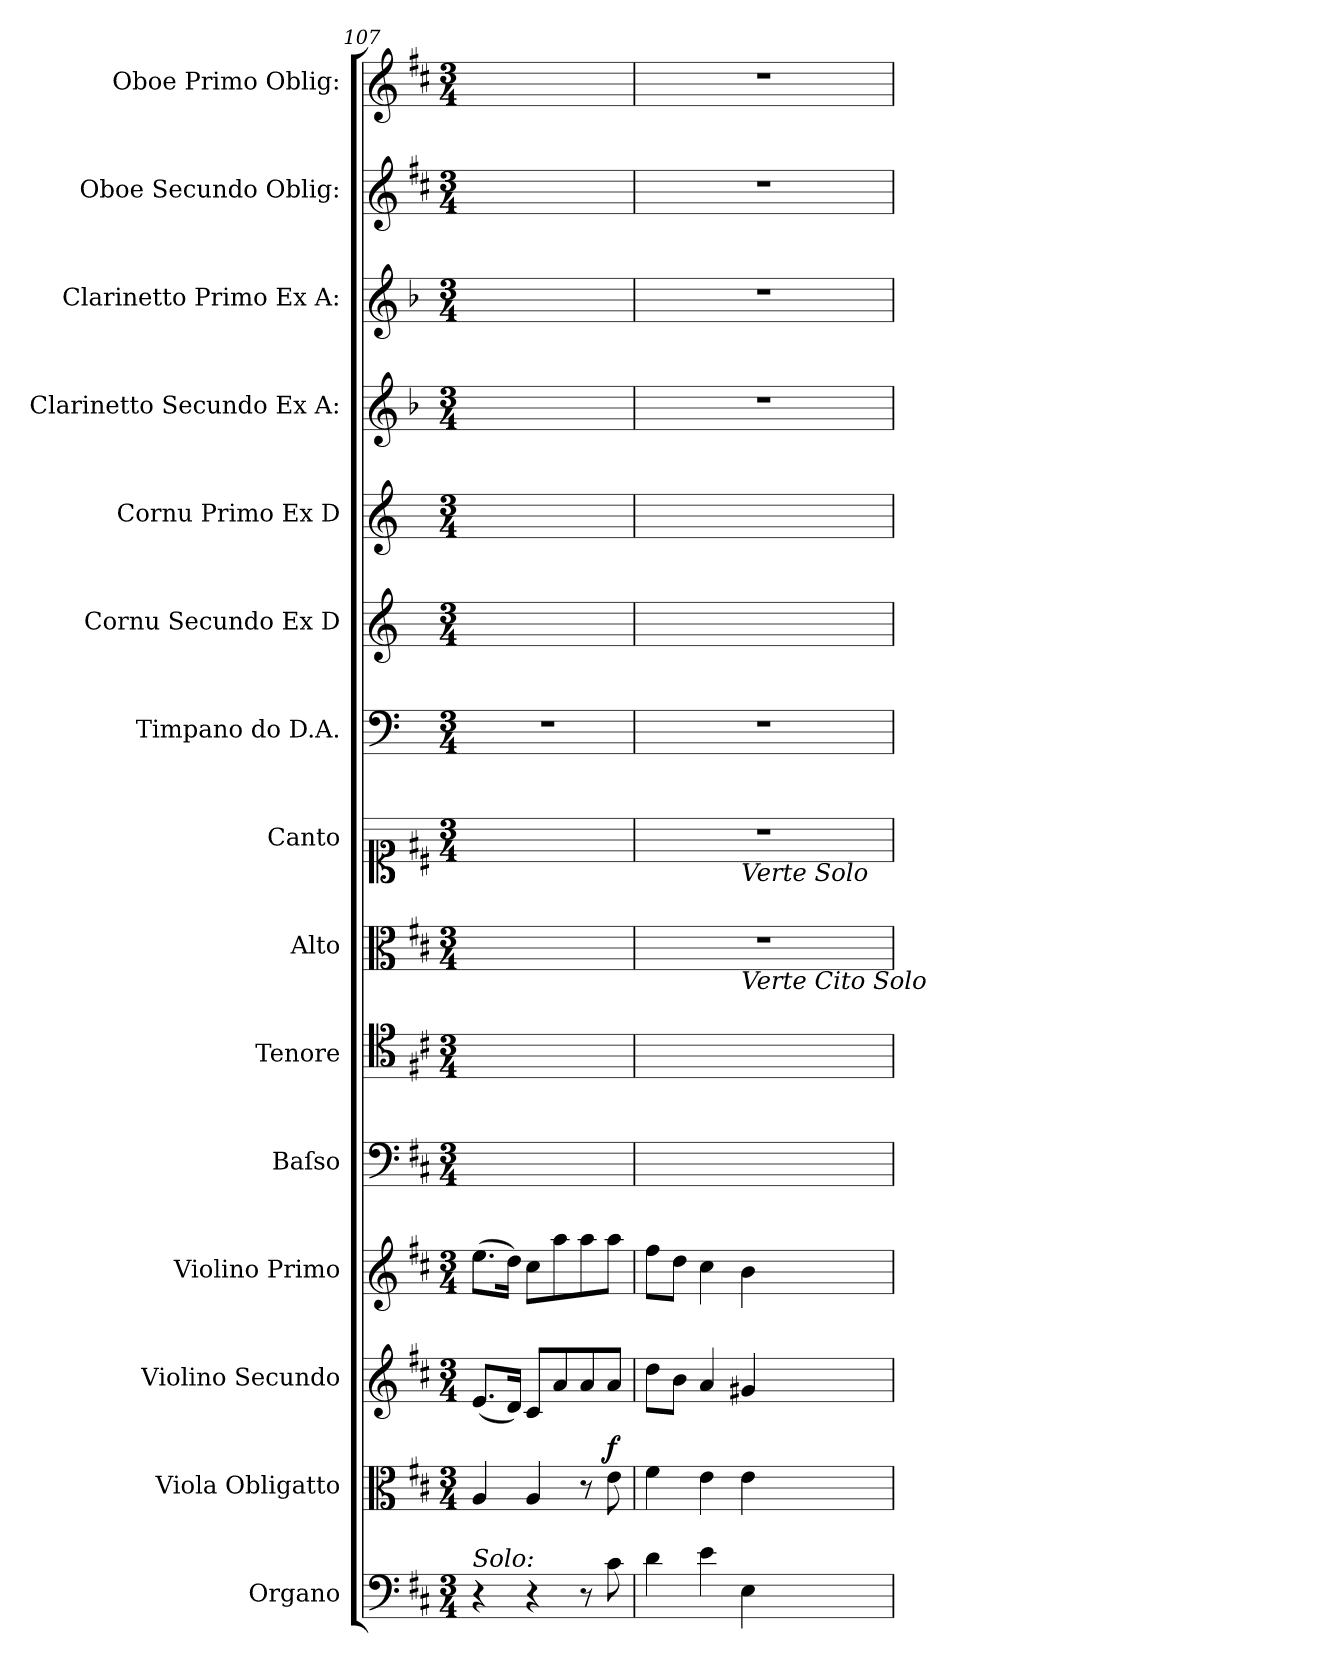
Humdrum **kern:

**kern	**kern	**dynam	**kern	**kern	**kern	**kern	**kern	**kern	**kern	**kern	**kern	**kern	**kern	**kern	**kern
*part15	*part14	*part14	*part13	*part12	*part11	*part10	*part9	*part8	*part7	*part6	*part5	*part4	*part3	*part2	*part1
*staff15	*staff14	*staff14	*staff13	*staff12	*staff11	*staff10	*staff9	*staff8	*staff7	*staff6	*staff5	*staff4	*staff3	*staff2	*staff1
*I"Organo	*I"Viola Obligatto	*	*I"Violino Secundo	*I"Violino Primo	*I"Baſso	*I"Tenore	*I"Alto	*I"Canto	*I"Timpano do D.A.	*I"Cornu Secundo Ex D	*I"Cornu Primo Ex D	*I"Clarinetto Secundo Ex A:	*I"Clarinetto Primo Ex A:	*I"Oboe Secundo Oblig:	*I"Oboe Primo Oblig:
*I'org	*I'vla obl	*	*I'vl 2	*I'vl 1	*I'B	*I'T	*I'A	*	*I'timp	*	*	*I'cl 2 in A	*I'cl 1 in A	*I'ob 2	*I'ob 1
*clefF4	*clefC3	*	*clefG2	*clefG2	*clefF4	*clefC4	*clefC3	*clefC1	*clefF4	*clefG2	*clefG2	*clefG2	*clefG2	*clefG2	*clefG2
*	*	*	*	*	*	*	*	*	*	*ITrd-1c-2	*ITrd-1c-2	*ITrd2c3	*ITrd2c3	*	*
*k[f#c#]	*k[f#c#]	*	*k[f#c#]	*k[f#c#]	*k[f#c#]	*k[f#c#]	*k[f#c#]	*k[f#c#]	*k[]	*k[f#c#]	*k[f#c#]	*k[f#c#]	*k[f#c#]	*k[f#c#]	*k[f#c#]
*M3/4	*M3/4	*	*M3/4	*M3/4	*M3/4	*M3/4	*M3/4	*M3/4	*M3/4	*M3/4	*M3/4	*M3/4	*M3/4	*M3/4	*M3/4
=107	=107	=107	=107	=107	=107	=107	=107	=107	=107	=107	=107	=107	=107	=107	=107
!LO:TX:a:i:t=Solo&colon;	!	!	!	!	!	!	!	!	!	!	!	!	!	!	!
4r	4A/	.	(8.e/L	(8.ee\L	2.ryy	2.ryy	2.ryy	2.ryy	2.r	2.ryy	2.ryy	2.ryy	2.ryy	2.ryy	2.ryy
.	.	.	16d/Jk)	16dd\Jk)	.	.	.	.	.	.	.	.	.	.	.
4r	4A/	.	8c#/L	8cc#\L	.	.	.	.	.	.	.	.	.	.	.
.	.	.	8a/	8aa\	.	.	.	.	.	.	.	.	.	.	.
8r	8r	.	8a/	8aa\	.	.	.	.	.	.	.	.	.	.	.
!	!	!LO:DY:a	!	!	!	!	!	!	!	!	!	!	!	!	!
8c#\	8e\	f	8a/J	8aa\J	.	.	.	.	.	.	.	.	.	.	.
=108	=108	=108	=108	=108	=108	=108	=108	=108	=108	=108	=108	=108	=108	=108	=108
*	*	*	*	*	*	*	*^	*^	*	*	*	*	*	*	*
4d\	4f#\	.	8dd\L	8ff#\L	2.ryy	2.ryy	2.r	2ryy	2.r	2ryy	2.r	2.ryy	2.ryy	2.r	2.r	2.r	2.r
.	.	.	8b\J	8dd\J	.	.	.	.	.	.	.	.	.	.	.	.	.
4e\	4e\	.	4a/	4cc#\	.	.	.	.	.	.	.	.	.	.	.	.	.
!	!	!	!	!	!	!	!	!	!	!LO:TX:b:i:t=Verte Solo	!	!	!	!	!	!	!
!	!	!	!	!	!	!	!	!LO:TX:b:i:t=Verte Cito Solo	!	!	!	!	!	!	!	!	!
4E\	4e\	.	4g#X/	4b\	.	.	.	4ryy	.	4ryy	.	.	.	.	.	.	.
*	*	*	*	*	*	*	*v	*v	*	*	*	*	*	*	*	*	*
*	*	*	*	*	*	*	*	*v	*v	*	*	*	*	*	*	*
=	=	=	=	=	=	=	=	=	=	=	=	=	=	=	=
*-	*-	*-	*-	*-	*-	*-	*-	*-	*-	*-	*-	*-	*-	*-	*-
